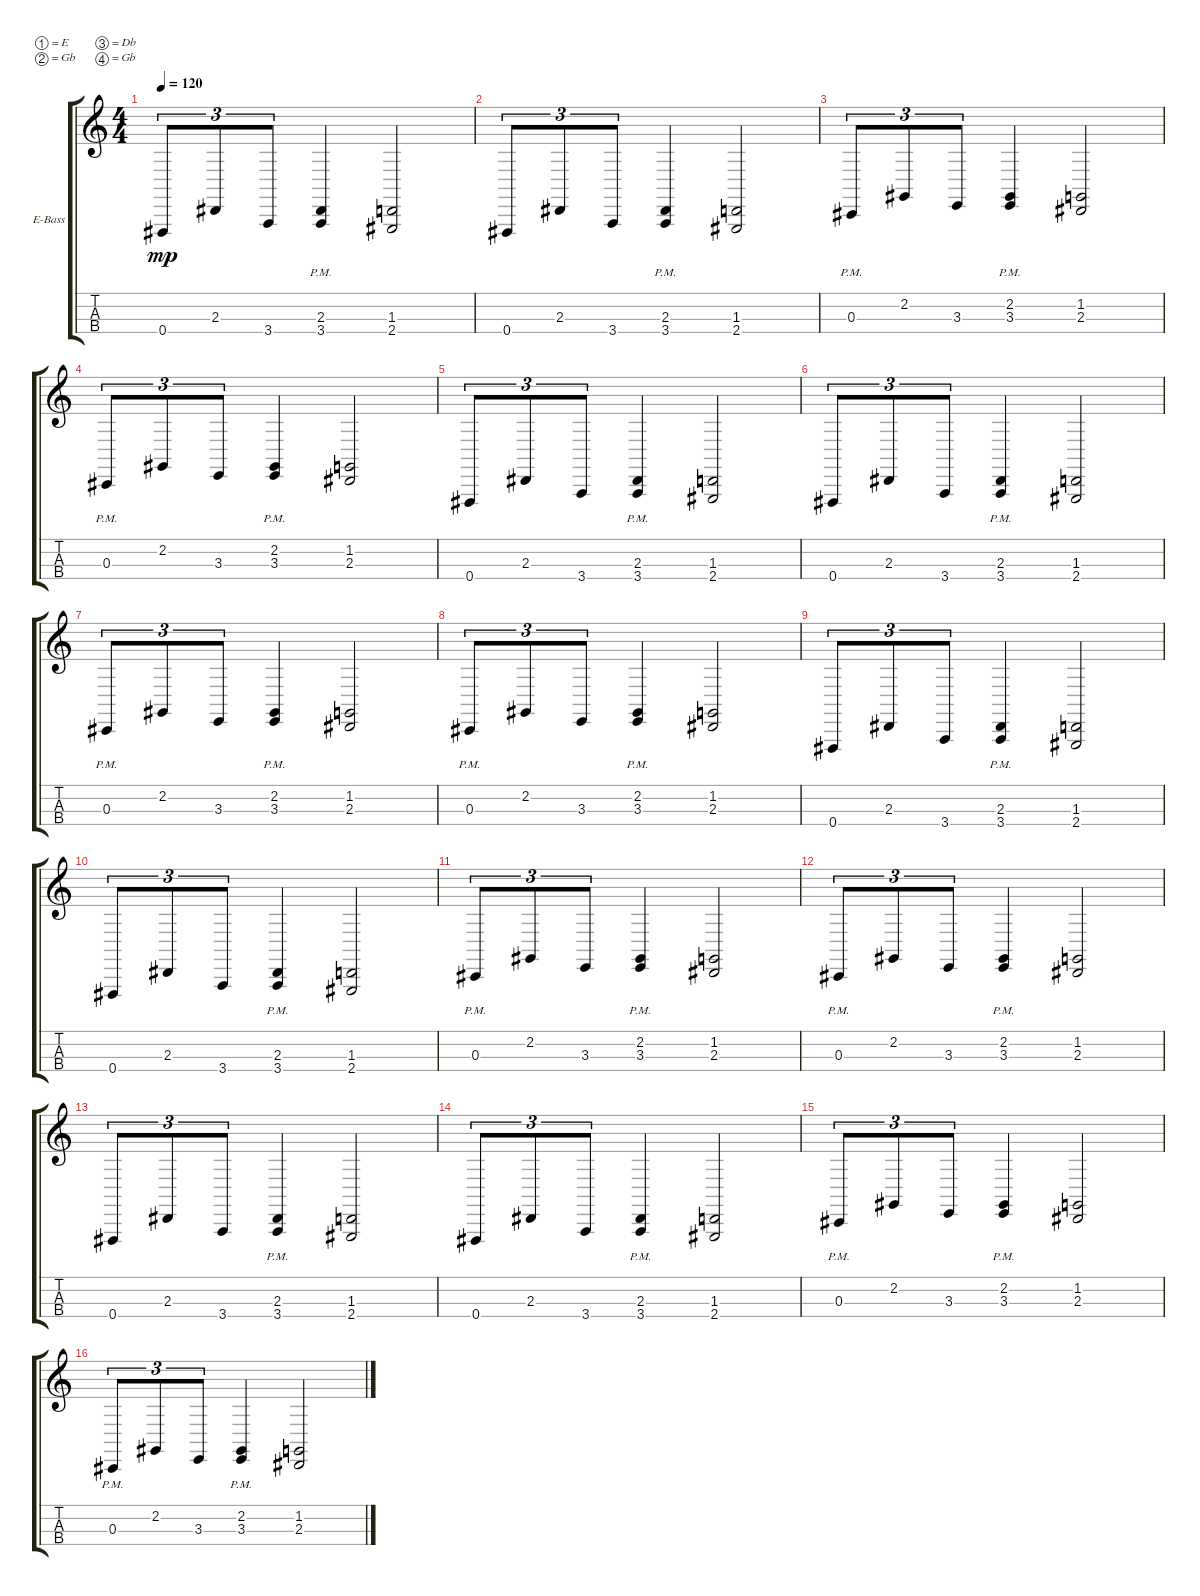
\defaultSystemsLayout 4
\bracketExtendMode groupsimilarinstruments
\firstSystemTrackNameOrientation horizontal
\otherSystemsTrackNameOrientation horizontal
\track ("Electric Bass" "E-Bass") {instrument electricbassfinger}
\staff {score tabs}
\tuning (E2 Gb1 Db1 Gb0)
\ts (4 4)
\tempo 120
\clef g2
\scale
0.333333
\ks c
0.4{acc #}.8{tu (3 2) dy mp instrument electricbassfinger beam Up} 2.3{acc #}.8{tu (3 2) beam Up} 3.4.8{tu (3 2) beam Up} (3.4{pm} 2.3{pm acc #}).4{beam Up} (2.4{acc #} 1.3).2{beam Up} |
\scale
0.333333 0.4{acc #}.8{tu (3 2) beam Up} 2.3{acc #}.8{tu (3 2) beam Up} 3.4.8{tu (3 2) beam Up} (3.4{pm} 2.3{pm acc #}).4{beam Up} (2.4{acc #} 1.3).2{beam Up} |
\scale
0.333333 0.3{pm acc #}.8{tu (3 2) beam Up} 2.2{acc #}.8{tu (3 2) beam Up} 3.3.8{tu (3 2) beam Up} (3.3{pm} 2.2{pm acc #}).4{beam Up} (2.3{acc #} 1.2).2{beam Up} |
\scale
0.333333 0.3{pm acc #}.8{tu (3 2) beam Up} 2.2{acc #}.8{tu (3 2) beam Up} 3.3.8{tu (3 2) beam Up} (3.3{pm} 2.2{pm acc #}).4{beam Up} (2.3{acc #} 1.2).2{beam Up} |
\scale
0.333333 0.4{acc #}.8{tu (3 2) beam Up} 2.3{acc #}.8{tu (3 2) beam Up} 3.4.8{tu (3 2) beam Up} (3.4{pm} 2.3{pm acc #}).4{beam Up} (2.4{acc #} 1.3).2{beam Up} |
\scale
0.333333 0.4{acc #}.8{tu (3 2) beam Up} 2.3{acc #}.8{tu (3 2) beam Up} 3.4.8{tu (3 2) beam Up} (3.4{pm} 2.3{pm acc #}).4{beam Up} (2.4{acc #} 1.3).2{beam Up} |
\scale
0.333333 0.3{pm acc #}.8{tu (3 2) beam Up} 2.2{acc #}.8{tu (3 2) beam Up} 3.3.8{tu (3 2) beam Up} (3.3{pm} 2.2{pm acc #}).4{beam Up} (2.3{acc #} 1.2).2{beam Up} |
\scale
0.333333 0.3{pm acc #}.8{tu (3 2) beam Up} 2.2{acc #}.8{tu (3 2) beam Up} 3.3.8{tu (3 2) beam Up} (3.3{pm} 2.2{pm acc #}).4{beam Up} (2.3{acc #} 1.2).2{beam Up} |
\scale
0.333333 0.4{acc #}.8{tu (3 2) beam Up} 2.3{acc #}.8{tu (3 2) beam Up} 3.4.8{tu (3 2) beam Up} (3.4{pm} 2.3{pm acc #}).4{beam Up} (2.4{acc #} 1.3).2{beam Up} |
\scale
0.333333 0.4{acc #}.8{tu (3 2) beam Up} 2.3{acc #}.8{tu (3 2) beam Up} 3.4.8{tu (3 2) beam Up} (3.4{pm} 2.3{pm acc #}).4{beam Up} (2.4{acc #} 1.3).2{beam Up} |
\scale
0.333333 0.3{pm acc #}.8{tu (3 2) beam Up} 2.2{acc #}.8{tu (3 2) beam Up} 3.3.8{tu (3 2) beam Up} (3.3{pm} 2.2{pm acc #}).4{beam Up} (2.3{acc #} 1.2).2{beam Up} |
\scale
0.333333 0.3{pm acc #}.8{tu (3 2) beam Up} 2.2{acc #}.8{tu (3 2) beam Up} 3.3.8{tu (3 2) beam Up} (3.3{pm} 2.2{pm acc #}).4{beam Up} (2.3{acc #} 1.2).2{beam Up} |
\scale
0.333333 0.4{acc #}.8{tu (3 2) beam Up} 2.3{acc #}.8{tu (3 2) beam Up} 3.4.8{tu (3 2) beam Up} (3.4{pm} 2.3{pm acc #}).4{beam Up} (2.4{acc #} 1.3).2{beam Up} |
\scale
0.333333 0.4{acc #}.8{tu (3 2) beam Up} 2.3{acc #}.8{tu (3 2) beam Up} 3.4.8{tu (3 2) beam Up} (3.4{pm} 2.3{pm acc #}).4{beam Up} (2.4{acc #} 1.3).2{beam Up} |
\scale
0.333333 0.3{pm acc #}.8{tu (3 2) beam Up} 2.2{acc #}.8{tu (3 2) beam Up} 3.3.8{tu (3 2) beam Up} (3.3{pm} 2.2{pm acc #}).4{beam Up} (2.3{acc #} 1.2).2{beam Up} |
\scale
0.333333 0.3{pm acc #}.8{tu (3 2) beam Up} 2.2{acc #}.8{tu (3 2) beam Up} 3.3.8{tu (3 2) beam Up} (3.3{pm} 2.2{pm acc #}).4{beam Up} (2.3{acc #} 1.2).2{beam Up}
